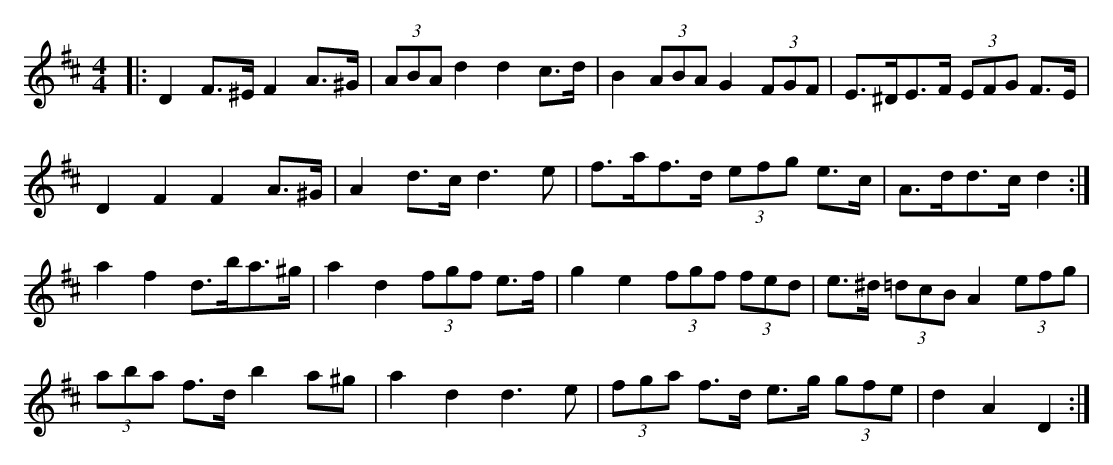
X:1
M:4/4
K:D
|:D2 F>^E F2 A>^G|(3ABA d2 d2 c>d|B2 (3ABA G2 (3FGF|E>^DE>F (3EFG F>E|
D2 F2 F2 A>^G|A2 d>c d3 e|f>af>d (3efg e>c|A>dd>c d2:|
a2 f2 d>ba>^g|a2 d2 (3fgf e>f|g2 e2 (3fgf (3fed|e>^d (3=dcB A2 (3efg|
(3aba f>d b2 a^g|a2 d2 d3 e|(3fga f>d e>g (3gfe|d2 A2 D2:|
